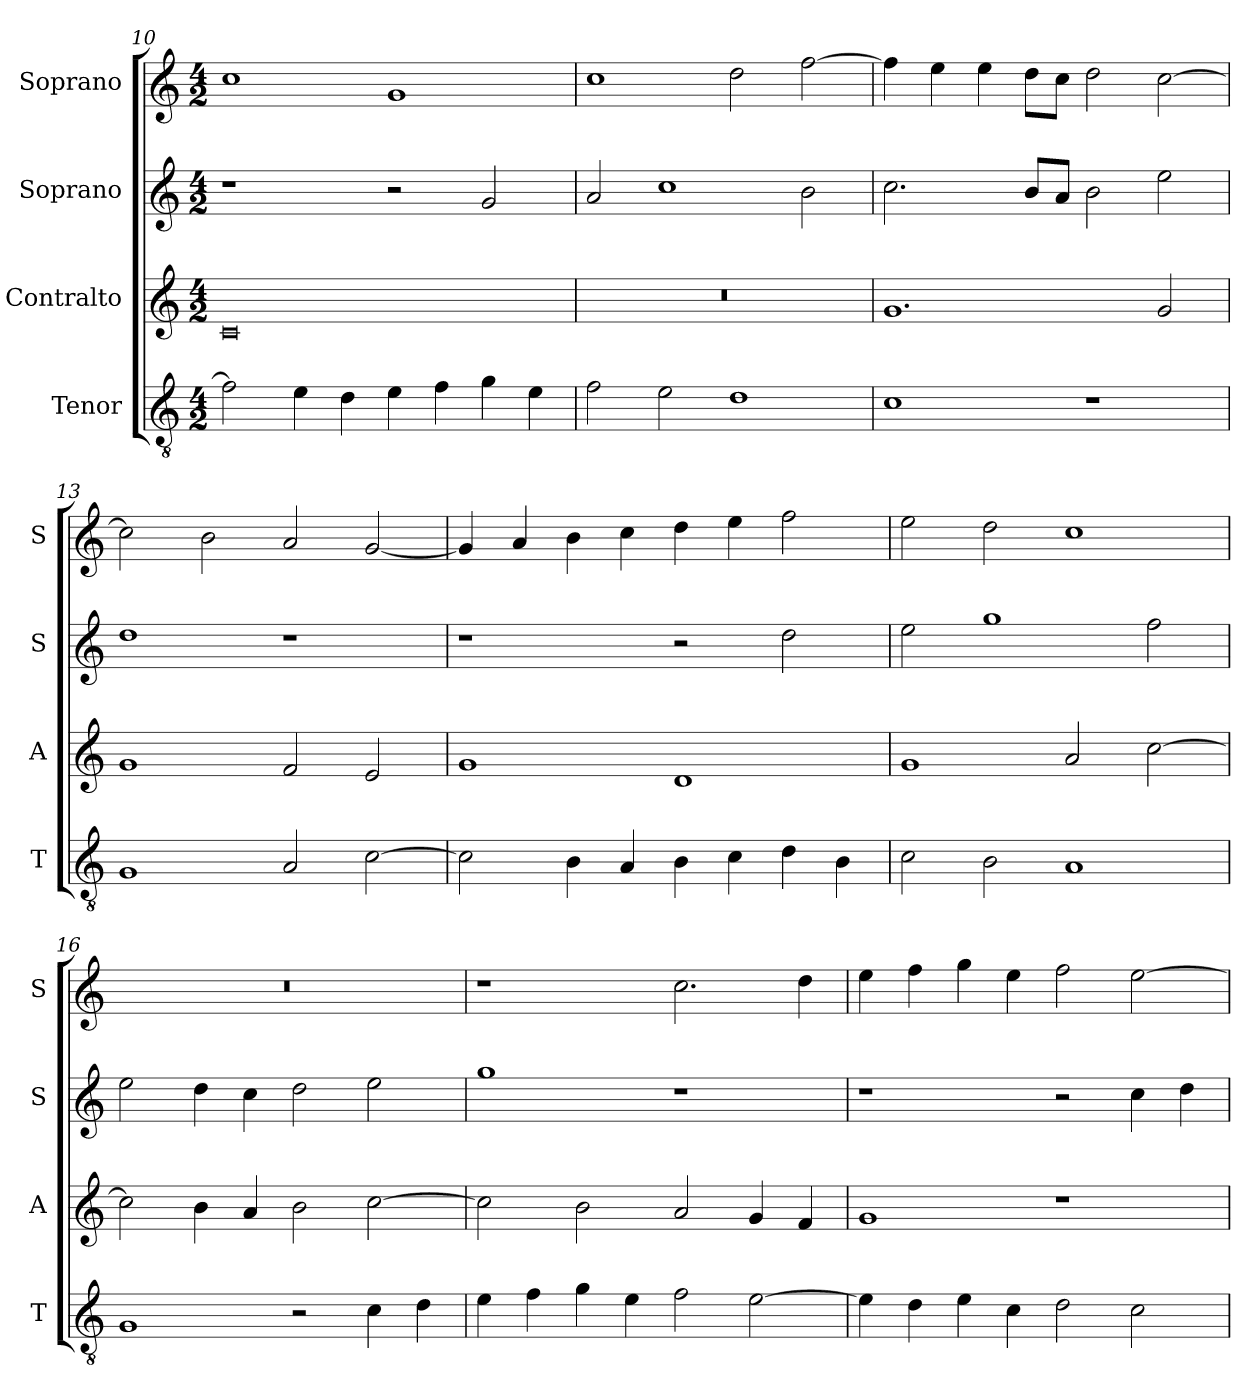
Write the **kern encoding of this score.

**kern	**kern	**kern	**kern
*part4	*part3	*part2	*part1
*staff4	*staff3	*staff2	*staff1
*I"Tenor	*I"Contralto	*I"Soprano	*I"Soprano
*I'T	*I'A	*I'S	*I'S
*clefGv2	*clefG2	*clefG2	*clefG2
*k[]	*k[]	*k[]	*k[]
*C:ion	*C:ion	*C:ion	*C:ion
*M4/2	*M4/2	*M4/2	*M4/2
=10	=10	=10	=10
2f]	0c	1r	1cc
4e	.	.	.
4d	.	.	.
4e	.	2r	1g
4f	.	.	.
4g	.	2g	.
4e	.	.	.
=11	=11	=11	=11
2f	0r	2a	1cc
2e	.	1cc	.
1d	.	.	2dd
.	.	2b	[2ff
=12	=12	=12	=12
1c	1.g	2.cc	4ff]
.	.	.	4ee
.	.	.	4ee
.	.	8b/L	8dd\L
.	.	8a/J	8cc\J
1r	.	2b	2dd
.	2g	2ee	[2cc
=13	=13	=13	=13
1G	1g	1dd	2cc]
.	.	.	2b
2A	2f	1r	2a
[2c	2e	.	[2g
=14	=14	=14	=14
2c]	1g	1r	4g]
.	.	.	4a
4B	.	.	4b
4A	.	.	4cc
4B	1d	2r	4dd
4c	.	.	4ee
4d	.	2dd	2ff
4B	.	.	.
=15	=15	=15	=15
2c	1g	2ee	2ee
2B	.	1gg	2dd
1A	2a	.	1cc
.	[2cc	2ff	.
=16	=16	=16	=16
1G	2cc]	2ee	0r
.	4b	4dd	.
.	4a	4cc	.
2r	2b	2dd	.
4c	[2cc	2ee	.
4d	.	.	.
=17	=17	=17	=17
4e	2cc]	1gg	1r
4f	.	.	.
4g	2b	.	.
4e	.	.	.
2f	2a	1r	2.cc
[2e	4g	.	.
.	4f	.	4dd
=18	=18	=18	=18
4e]	1g	1r	4ee
4d	.	.	4ff
4e	.	.	4gg
4c	.	.	4ee
2d	1r	2r	2ff
2c	.	4cc	[2ee
.	.	4dd	.
=	=	=	=
*-	*-	*-	*-
